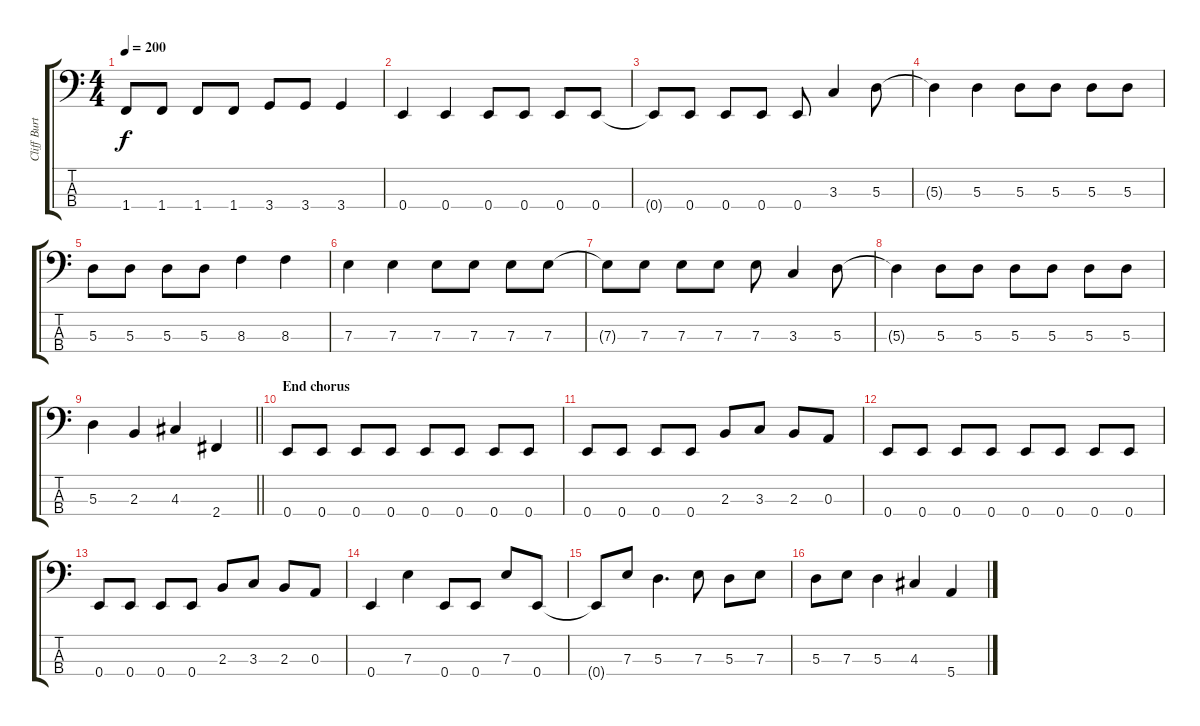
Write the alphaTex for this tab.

\track ("Cliff Burton (Bass)" "Cliff Burt") {instrument electricbasspick}
\staff {score tabs}
\tuning (G2 D2 A1 E1) {hide}
\ts (4 4)
\tempo 200
\clef f4
\ks c
1.4.8{dy f} 1.4.8 1.4.8 1.4.8 3.4.8 3.4.8 3.4.4 |
0.4.4 0.4.4 0.4.8 0.4.8 0.4.8 0.4.8 |
0.4{t}.8 0.4.8 0.4.8 0.4.8 0.4.8 3.3.4 5.3.8 |
5.3{t}.4 5.3.4 5.3.8 5.3.8 5.3.8 5.3.8 |
5.3.8 5.3.8 5.3.8 5.3.8 8.3.4 8.3.4 |
7.3.4 7.3.4 7.3.8 7.3.8 7.3.8 7.3.8 |
7.3{t}.8 7.3.8 7.3.8 7.3.8 7.3.8 3.3.4 5.3.8 |
5.3{t}.4 5.3.8 5.3.8 5.3.8 5.3.8 5.3.8 5.3.8 |
\barLineRight lightlight
5.3.4 2.3.4 4.3.4 2.4.4 |
\section ("" "End chorus")
0.4.8 0.4.8 0.4.8 0.4.8 0.4.8 0.4.8 0.4.8 0.4.8 |
0.4.8 0.4.8 0.4.8 0.4.8 2.3.8 3.3.8 2.3.8 0.3.8 |
0.4.8 0.4.8 0.4.8 0.4.8 0.4.8 0.4.8 0.4.8 0.4.8 |
0.4.8 0.4.8 0.4.8 0.4.8 2.3.8 3.3.8 2.3.8 0.3.8 |
0.4.4 7.3.4 0.4.8 0.4.8 7.3.8 0.4.8 |
0.4{t}.8 7.3.8 5.3.4{d} 7.3.8 5.3.8 7.3.8 |
5.3.8 7.3.8 5.3.4 4.3.4 5.4.4
